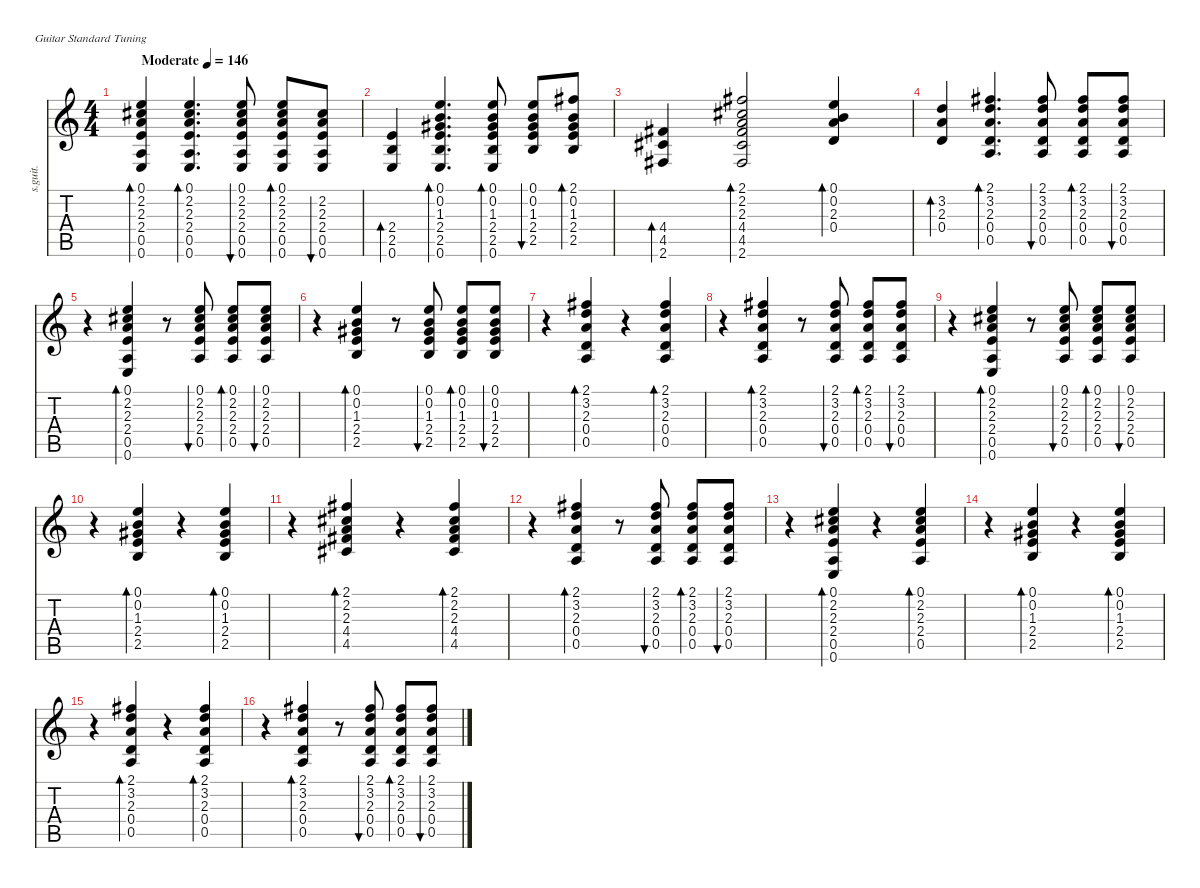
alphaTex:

\defaultSystemsLayout 4
\hideDynamics
\bracketExtendMode nobrackets
\otherSystemsTrackNameOrientation horizontal
\track ("Ãèòàðà" "s.guit.") {instrument acousticguitarsteel}
\staff {score tabs}
\tuning (E4 B3 G3 D3 A2 E2)
\ts (4 4)
\beaming (8 2 2 2 2)
\tempo (146 "Moderate")
\clef g2
\ks c
(0.1 2.2{acc #} 2.3 2.4 0.5 0.6).4{bd 120 dy f instrument acousticguitarsteel beam Up} (0.1 2.2{acc #} 2.3 2.4 0.5 0.6).4{d bd 60 beam Up} (0.1 2.2{acc #} 2.3 2.4 0.5 0.6).8{bu 30 beam Up} (0.1 2.2{acc #} 2.3 2.4 0.5 0.6).8{bd 30 beam Up} (2.2{acc #} 2.3 2.4 0.5 0.6).8{bu 30 beam Up} |
(2.4 2.5 0.6).4{bd 120 beam Up} (0.1 0.2 1.3{acc #} 2.4 2.5 0.6).4{d bd 120 beam Up} (0.1 0.2 1.3{acc #} 2.4 2.5 0.6).8{bd 30 beam Up} (0.1 0.2 1.3{acc #} 2.4 2.5).8{bu 30 beam Up} (2.1{acc #} 0.2 1.3{acc #} 2.4 2.5).8{bd 30 beam Up} |
(4.4{acc #} 4.5{acc #} 2.6{acc #}).4{bd 120 beam Up} (2.1{acc #} 2.2{acc #} 2.3 4.4{acc #} 4.5{acc #} 2.6{acc #}).2{bd 120 beam Up} (0.1 0.2 2.3 0.4).4{bd 60 beam Up} |
(3.2 2.3 0.4).4{bd 120 beam Up} (2.1{acc #} 3.2 2.3 0.4 0.5).4{d bd 120 beam Up} (2.1{acc #} 3.2 2.3 0.4 0.5).8{bu 30 beam Up} (2.1{acc #} 3.2 2.3 0.4 0.5).8{bd 30 beam Up} (2.1{acc #} 3.2 2.3 0.4 0.5).8{bu 30 beam Up} |
r.4{beam Down} (0.1 2.2{acc #} 2.3 2.4 0.5 0.6).4{bd 30 beam Up} r.8{beam Up} (0.1 2.2{acc #} 2.3 2.4 0.5).8{bu 30 beam Up} (0.1 2.2{acc #} 2.3 2.4 0.5).8{bd 30 beam Up} (0.1 2.2{acc #} 2.3 2.4 0.5).8{bu 30 beam Up} |
r.4{beam Down} (0.1 0.2 1.3{acc #} 2.4 2.5).4{bd 30 beam Up} r.8{beam Up} (0.1 0.2 1.3{acc #} 2.4 2.5).8{bu 30 beam Up} (0.1 0.2 1.3{acc #} 2.4 2.5).8{bd 30 beam Up} (0.1 0.2 1.3{acc #} 2.4 2.5).8{bu 30 beam Up} |
r.4{beam Down} (2.1{acc #} 3.2 2.3 0.4 0.5).4{bd 30 beam Up} r.4{beam Up} (2.1{acc #} 3.2 2.3 0.4 0.5).4{bd 30 beam Up} |
r.4{beam Down} (2.1{acc #} 3.2 2.3 0.4 0.5).4{bd 30 beam Up} r.8{beam Up} (2.1{acc #} 3.2 2.3 0.4 0.5).8{bu 30 beam Up} (2.1{acc #} 3.2 2.3 0.4 0.5).8{bd 30 beam Up} (2.1{acc #} 3.2 2.3 0.4 0.5).8{bu 30 beam Up} |
r.4{beam Down} (0.1 2.2{acc #} 2.3 2.4 0.5 0.6).4{bd 30 beam Up} r.8{beam Up} (0.1 2.2{acc #} 2.3 2.4 0.5).8{bu 30 beam Up} (0.1 2.2{acc #} 2.3 2.4 0.5).8{bd 30 beam Up} (0.1 2.2{acc #} 2.3 2.4 0.5).8{bu 30 beam Up} |
r.4{beam Down} (0.1 0.2 1.3{acc #} 2.4 2.5).4{bd 30 beam Up} r.4{beam Up} (0.1 0.2 1.3{acc #} 2.4 2.5).4{bd 30 beam Up} |
r.4{beam Down} (2.1{acc #} 2.2{acc #} 2.3 4.4{acc #} 4.5{acc #}).4{bd 30 beam Up} r.4{beam Up} (2.1{acc #} 2.2{acc #} 2.3 4.4{acc #} 4.5{acc #}).4{bd 30 beam Up} |
r.4{beam Down} (2.1{acc #} 3.2 2.3 0.4 0.5).4{bd 30 beam Up} r.8{beam Up} (2.1{acc #} 3.2 2.3 0.4 0.5).8{bu 30 beam Up} (2.1{acc #} 3.2 2.3 0.4 0.5).8{bd 30 beam Up} (2.1{acc #} 3.2 2.3 0.4 0.5).8{bu 30 beam Up} |
r.4{beam Down} (0.1 2.2{acc #} 2.3 2.4 0.5 0.6).4{bd 30 beam Up} r.4{beam Up} (0.1 2.2{acc #} 2.3 2.4 0.5).4{bd 30 beam Up} |
r.4{beam Down} (0.1 0.2 1.3{acc #} 2.4 2.5).4{bd 30 beam Up} r.4{beam Up} (0.1 0.2 1.3{acc #} 2.4 2.5).4{bd 30 beam Up} |
r.4{beam Down} (2.1{acc #} 3.2 2.3 0.4 0.5).4{bd 30 beam Up} r.4{beam Up} (2.1{acc #} 3.2 2.3 0.4 0.5).4{bd 30 beam Up} |
r.4{beam Down} (2.1{acc #} 3.2 2.3 0.4 0.5).4{bd 30 beam Up} r.8{beam Up} (2.1{acc #} 3.2 2.3 0.4 0.5).8{bu 30 beam Up} (2.1{acc #} 3.2 2.3 0.4 0.5).8{bd 30 beam Up} (2.1{acc #} 3.2 2.3 0.4 0.5).8{bu 30 beam Up}
